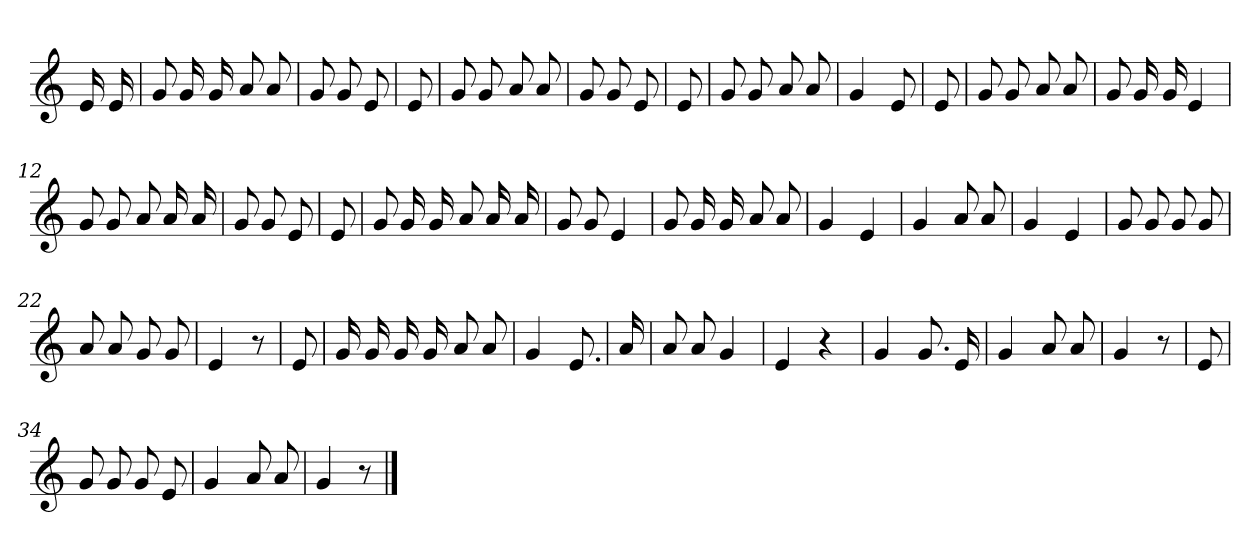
**kern
*part1
*staff1
*clefG2
*k[]
=
16e
16e
=1
8g
16g
16g
8a
8a
=2
8g
8g
8e
=3
8e
=4
8g
8g
8a
8a
=5
8g
8g
8e
=6
8e
=7
8g
8g
8a
8a
=8
4g
8e
=9
8e
=10
8g
8g
8a
8a
=11
8g
16g
16g
4e
=12
8g
8g
8a
16a
16a
=13
8g
8g
8e
=14
8e
=15
8g
16g
16g
8a
16a
16a
=16
8g
8g
4e
=17
8g
16g
16g
8a
8a
=18
4g
4e
=19
4g
8a
8a
=20
4g
4e
=21
8g
8g
8g
8g
=22
8a
8a
8g
8g
=23
4e
8r
=24
8e
=25
16g
16g
16g
16g
8a
8a
=26
4g
8.e
=27
16a
=28
8a
8a
4g
=29
4e
4r
=30
4g
8.g
16e
=31
4g
8a
8a
=32
4g
8r
=33
8e
=34
8g
8g
8g
8e
=35
4g
8a
8a
=36
4g
8r
==
*-
